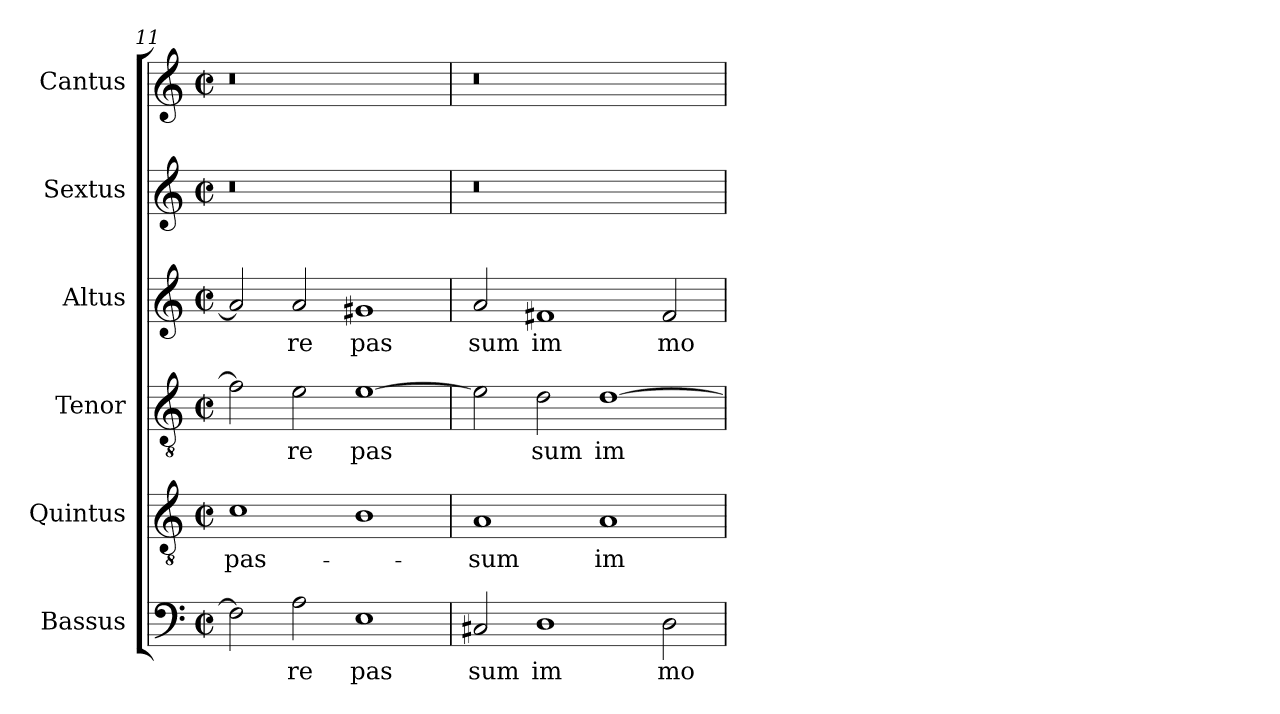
**kern	**text	**kern	**text	**kern	**text	**kern	**text	**kern	**kern
*part6	*part6	*part5	*part5	*part4	*part4	*part3	*part3	*part2	*part1
*staff6	*staff6	*staff5	*staff5	*staff4	*staff4	*staff3	*staff3	*staff2	*staff1
*I"Bassus	*	*I"Quintus	*	*I"Tenor	*	*I"Altus	*	*I"Sextus	*I"Cantus
*clefF4	*	*clefGv2	*	*clefGv2	*	*clefG2	*	*clefG2	*clefG2
*M2/2	*	*M2/2	*	*M2/2	*	*M2/2	*	*M2/2	*M2/2
*met(c|)	*	*met(c|)	*	*met(c|)	*	*met(c|)	*	*met(c|)	*met(c|)
=11	=11	=11	=11	=11	=11	=11	=11	=11	=11
!	!	!	!LO:LY:b:cj	!	!	!	!	!	!
2F\]	.	1c	pas-	2f\]	.	2a/]	.	0r	0r
!	!LO:LY:b:cj	!	!	!	!LO:LY:b:cj	!	!LO:LY:b:cj	!	!
2A\	re	.	.	2e\	re	2a/	re	.	.
!	!LO:LY:b:cj	!	!	!	!LO:LY:b:cj	!	!LO:LY:b:cj	!	!
1E	pas	1B	.	[>1e	pas	1g#X	pas	.	.
=12	=12	=12	=12	=12	=12	=12	=12	=12	=12
!	!LO:LY:b:cj	!	!LO:LY:b:cj	!	!	!	!LO:LY:b:cj	!	!
2C#X/	sum	1A	-sum	2e\]	.	2a/	sum	0r	0r
!	!LO:LY:b:cj	!	!	!	!LO:LY:b:cj	!	!LO:LY:b:cj	!	!
1D	im	.	.	2d\	sum	1f#X	im	.	.
!	!	!	!LO:LY:b:cj	!	!LO:LY:b:cj	!	!	!	!
.	.	1A	im-	[>1d	im	.	.	.	.
!	!LO:LY:b:cj	!	!	!	!	!	!LO:LY:b:cj	!	!
2D\	mo	.	.	.	.	2f#/	mo	.	.
=	=	=	=	=	=	=	=	=	=
*-	*-	*-	*-	*-	*-	*-	*-	*-	*-
